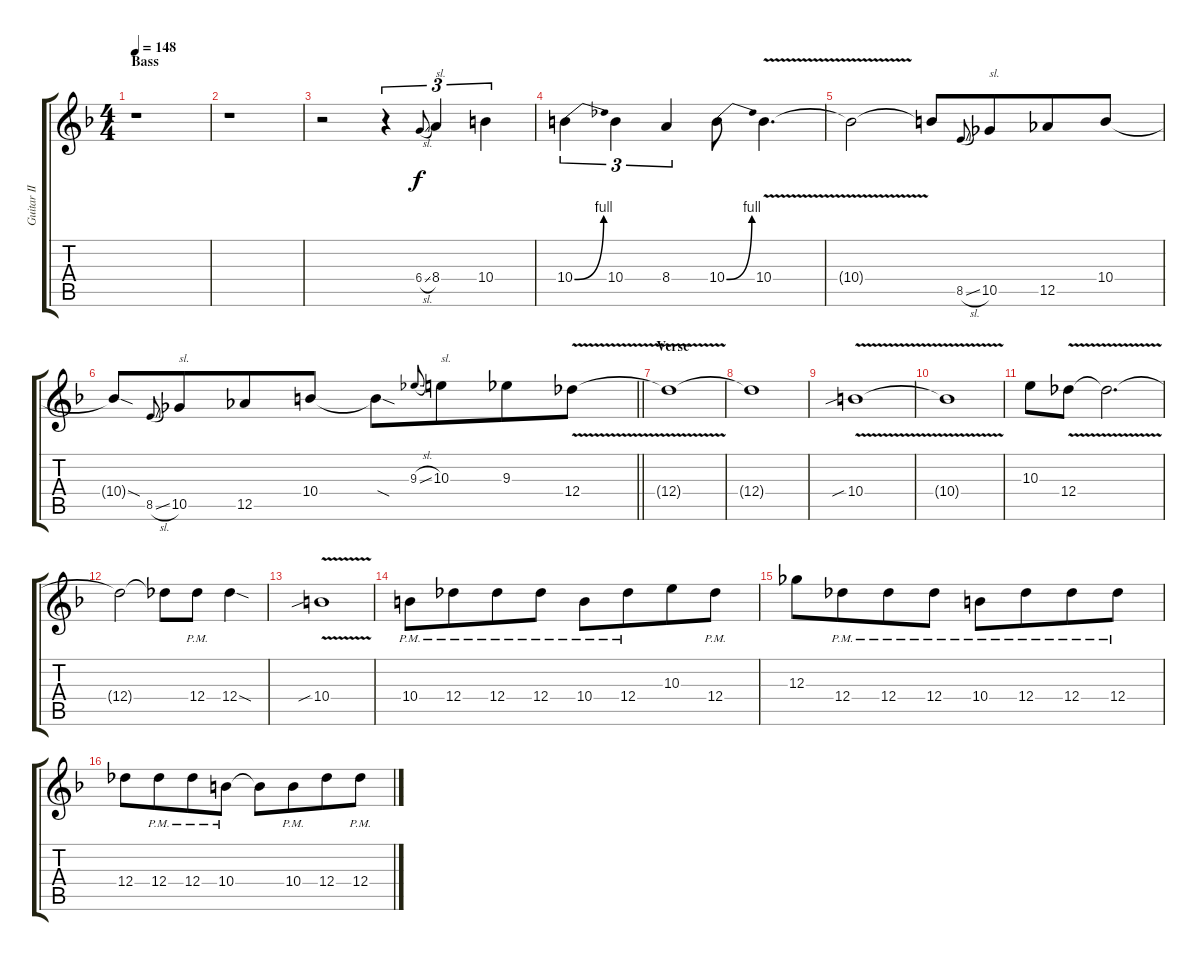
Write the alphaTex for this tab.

\track ("Guitar II" "Guitar II") {instrument distortionguitar}
\staff {score tabs}
\tuning (Eb4 Bb3 Gb3 Db3 Ab2 Eb2) {hide}
\ts (4 4)
\section ("" "Bass")
\tempo 148
\clef g2
\ks dminor
r.1{dy f instrument distortionguitar} |
r.1 |
r.2 r.4{tu (3 2)} 6.4{sl}.8{gr onbeat} 8.4.4{tu (3 2) txt "sl."} 10.4.4{tu (3 2)} |
10.4{be (bend 0 0 60 4)}.4{tu (3 2)} 10.4.4{tu (3 2)} 8.4.4{tu (3 2)} 10.4{be (bend 0 0 60 4)}.8 10.4{v}.4{d} |
10.4{t}.2 10.4{t}.8 8.5{sl}.8{gr onbeat} 10.5.8{txt "sl." beam merge} 12.5.8 10.4.8 |
\barLineRight lightlight
10.4{sod t}.8 8.5{sl}.8{gr onbeat} 10.5.8{txt "sl." beam merge} 12.5.8 10.4.8 10.4{sod t}.8 9.3{sl}.8{gr onbeat} 10.3.8{txt "sl." beam merge} 9.3.8 12.4{v}.8 |
\section ("" "Verse")
12.4{t}.1{volume 14} |
12.4{t}.1 |
10.4{v sib}.1 |
10.4{t}.1 |
10.3.8 12.4{v}.8 12.4{t}.2{d} |
12.4{t}.2 12.4{t}.8 12.4{pm}.8 12.4{sod}.4 |
10.4{v sib}.1 |
10.4{pm}.8 12.4{pm}.8{beam merge} 12.4{pm}.8 12.4{pm}.8 10.4{pm}.8 12.4{pm}.8{beam merge} 10.3.8 12.4{pm}.8 |
12.3.8 12.4{pm}.8{beam merge} 12.4{pm}.8 12.4{pm}.8 10.4{pm}.8 12.4{pm}.8{beam merge} 12.4{pm}.8 12.4{pm}.8 |
12.4.8 12.4{pm}.8{beam merge} 12.4{pm}.8 10.4{pm}.8 10.4{t}.8 10.4{pm}.8{beam merge} 12.4.8 12.4{pm}.8
